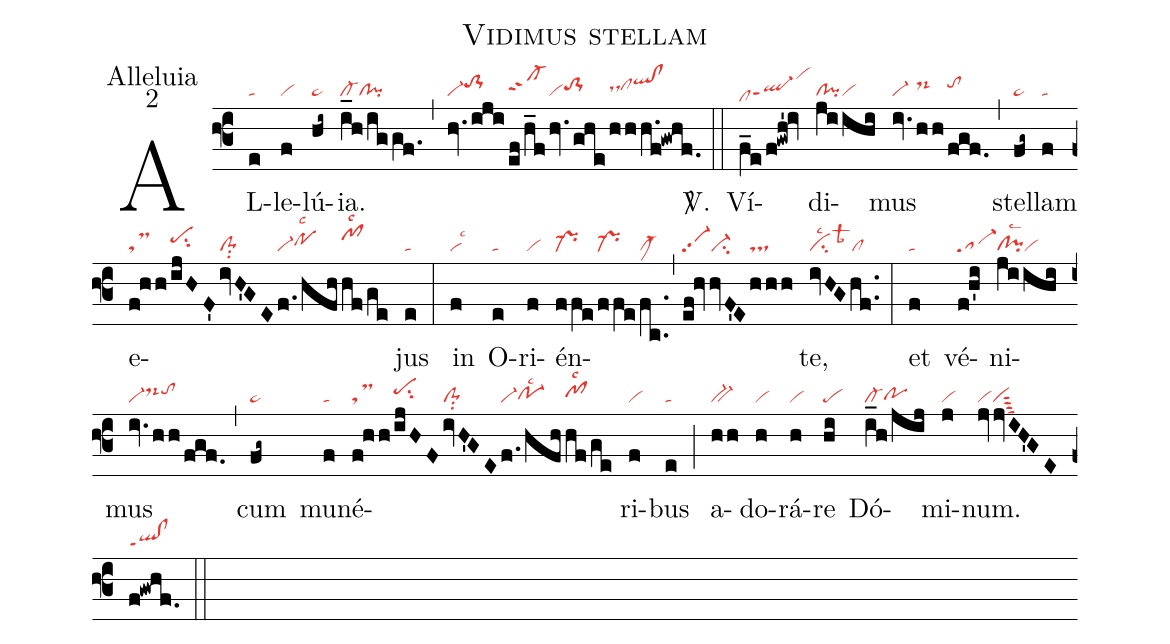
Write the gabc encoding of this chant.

name: Vidimus stellam;
office-part: Alleluia;
mode: 2;
nabc-lines: 1;
%%
(f3)
AL(e|ta)le(f|vi)lú(hi~|ta>)ia.(i_h/iggf.|cl-cl!pi) (,)
(hv.iji/|vi-to-1hi|ef/h_f/|sf-hh|/hv.ghe/|vito-1hh|hhh.f!gwhf.|dshhclhhqlhj!clhj) <sp>V/</sp>.(::)
Ví(f_e/f!gwh'!iv|clhdql-ppt1vihl)di(jiihi|cl!pivi)mus(iv.|vi-|hh/|ds-hi|fgf.|tohi) (,)
stel(fg~|ta>)lam(f|ta) e(f!hh/|tsM|ijHF'|pehisu2|ivH'GE|clS-su2|f./hfh|vi-pohhlsc2|hf/ge|pf1hjlsc2)jus(e|ta) (:)
in(f|vilsc3) O(e|ta)ri(f|vi)én(ffe/|pr-|ffe/|pr-|fc..,|clM-|ef!hvvF'E|vi-pp2ci-|hhh|ts)te,(ivHGhf..|cilsc2lsb3cl) (:)
et(f|ta) vé(f!h'i|sa-)ni(jiihi|cl!pilsc2vi)mus(iv.hh/fgf.|vi-ds-hitohi) (,)
cum(fg~|ta>) mu(f|ta)né(f!hh/|tsM|ijHF|pehisu2|ivH'GE|clS-su2|f./hfh|vi-po-1hglsc2|hf/ge|pf1hhlsc2)ri(f|vi)bus(e|ta) (;)
a(hh|bv-)do(h|vi)rá(h|vi)re(hi|pe) Dó(i_h/jij|cl-pohg)mi(j|vi)num.(jvvIH'GE/|vivisut4|/f!gwhf.|ql!clppt1) (::)
